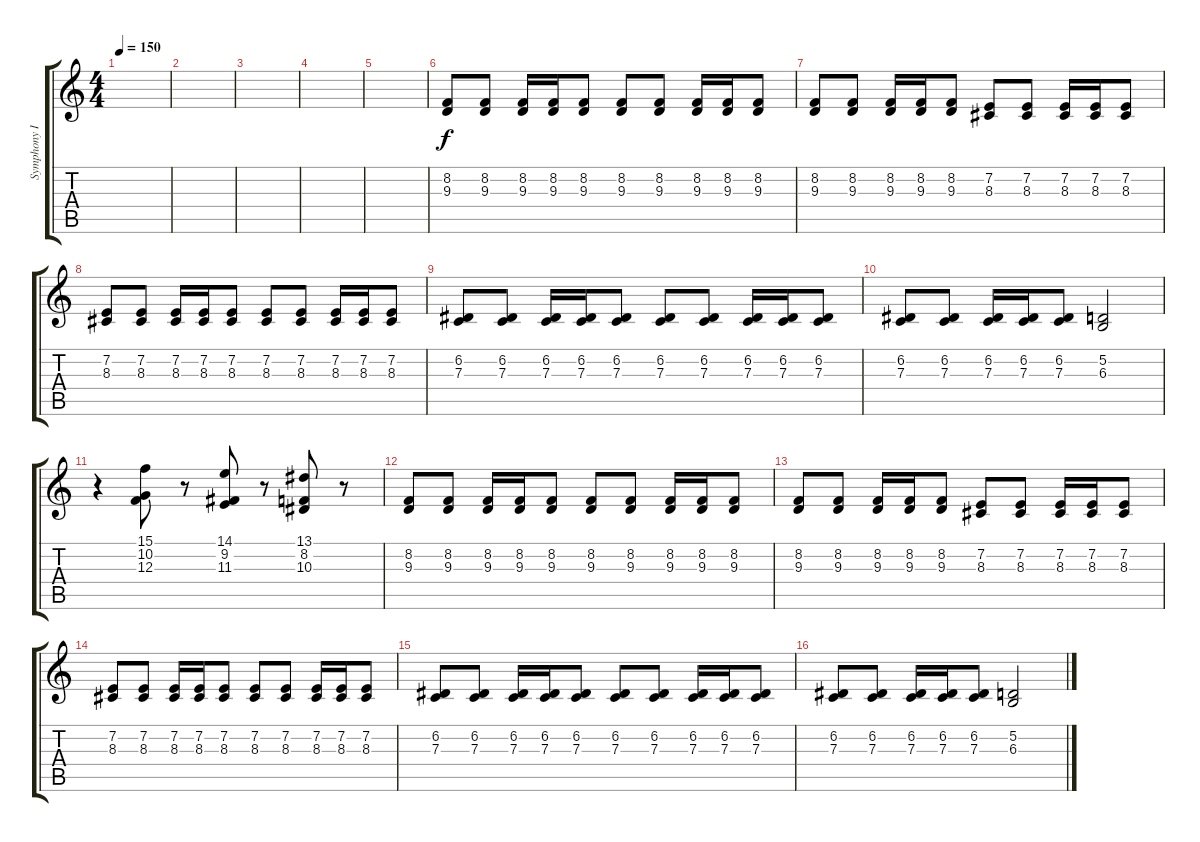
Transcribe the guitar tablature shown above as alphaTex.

\track ("Symphony II" "Symphony I") {instrument tuba}
\staff {score tabs}
\tuning (D4 A3 F3 C3 G2 C2) {hide}
\ts (4 4)
\tempo 150
\clef g2
\ks c
|
|
|
|
|
(8.2 9.3).8{volume 11 instrument tuba} (8.2 9.3).8 (8.2 9.3).16 (8.2 9.3).16 (8.2 9.3).8 (8.2 9.3).8 (8.2 9.3).8 (8.2 9.3).16 (8.2 9.3).16 (8.2 9.3).8 |
(8.2 9.3).8 (8.2 9.3).8 (8.2 9.3).16 (8.2 9.3).16 (8.2 9.3).8 (7.2 8.3).8 (7.2 8.3).8 (7.2 8.3).16 (7.2 8.3).16 (7.2 8.3).8 |
(7.2 8.3).8 (7.2 8.3).8 (7.2 8.3).16 (7.2 8.3).16 (7.2 8.3).8 (7.2 8.3).8 (7.2 8.3).8 (7.2 8.3).16 (7.2 8.3).16 (7.2 8.3).8 |
(6.2 7.3).8 (6.2 7.3).8 (6.2 7.3).16 (6.2 7.3).16 (6.2 7.3).8 (6.2 7.3).8 (6.2 7.3).8 (6.2 7.3).16 (6.2 7.3).16 (6.2 7.3).8 |
(6.2 7.3).8 (6.2 7.3).8 (6.2 7.3).16 (6.2 7.3).16 (6.2 7.3).8 (5.2 6.3).2 |
r.4 (15.1 10.2 12.3).8 r.8 (14.1 9.2 11.3).8 r.8 (13.1 8.2 10.3).8 r.8 |
(8.2 9.3).8 (8.2 9.3).8 (8.2 9.3).16 (8.2 9.3).16 (8.2 9.3).8 (8.2 9.3).8 (8.2 9.3).8 (8.2 9.3).16 (8.2 9.3).16 (8.2 9.3).8 |
(8.2 9.3).8 (8.2 9.3).8 (8.2 9.3).16 (8.2 9.3).16 (8.2 9.3).8 (7.2 8.3).8 (7.2 8.3).8 (7.2 8.3).16 (7.2 8.3).16 (7.2 8.3).8 |
(7.2 8.3).8 (7.2 8.3).8 (7.2 8.3).16 (7.2 8.3).16 (7.2 8.3).8 (7.2 8.3).8 (7.2 8.3).8 (7.2 8.3).16 (7.2 8.3).16 (7.2 8.3).8 |
(6.2 7.3).8 (6.2 7.3).8 (6.2 7.3).16 (6.2 7.3).16 (6.2 7.3).8 (6.2 7.3).8 (6.2 7.3).8 (6.2 7.3).16 (6.2 7.3).16 (6.2 7.3).8 |
(6.2 7.3).8 (6.2 7.3).8 (6.2 7.3).16 (6.2 7.3).16 (6.2 7.3).8 (5.2 6.3).2
